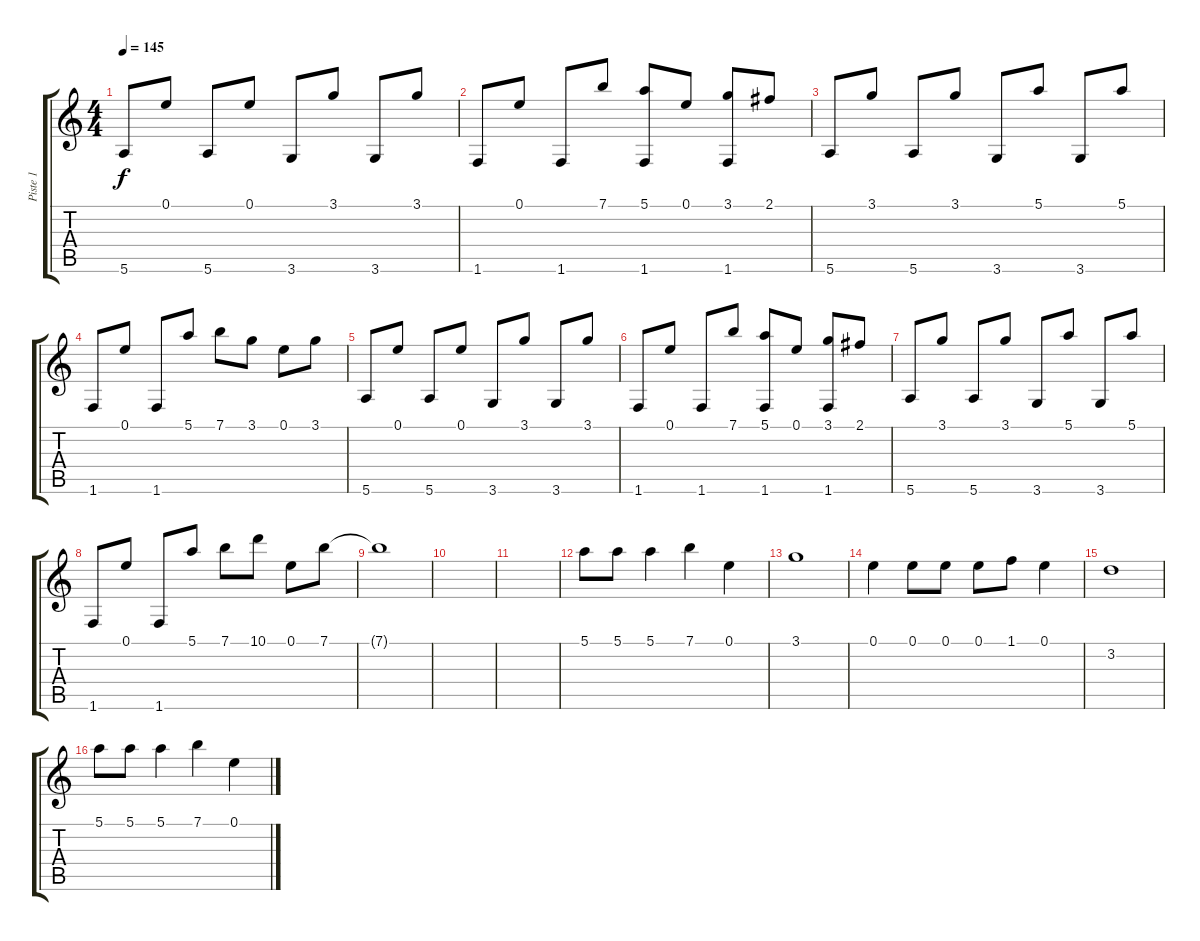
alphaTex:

\track ("Piste 1" "Piste 1") {instrument distortionguitar}
\staff {score tabs}
\tuning (E4 B3 G3 D3 A2 E2) {hide}
\ts (4 4)
\tempo 145
\clef g2
\ks c
5.6.8{dy f} 0.1.8 5.6.8 0.1.8 3.6.8 3.1.8 3.6.8 3.1.8 |
1.6.8 0.1.8 1.6.8 7.1.8 (5.1 1.6).8 0.1.8 (3.1 1.6).8 2.1.8 |
5.6.8 3.1.8 5.6.8 3.1.8 3.6.8 5.1.8 3.6.8 5.1.8 |
1.6.8 0.1.8 1.6.8 5.1.8 7.1.8 3.1.8 0.1.8 3.1.8 |
5.6.8 0.1.8 5.6.8 0.1.8 3.6.8 3.1.8 3.6.8 3.1.8 |
1.6.8 0.1.8 1.6.8 7.1.8 (5.1 1.6).8 0.1.8 (3.1 1.6).8 2.1.8 |
5.6.8 3.1.8 5.6.8 3.1.8 3.6.8 5.1.8 3.6.8 5.1.8 |
1.6.8 0.1.8 1.6.8 5.1.8 7.1.8 10.1.8 0.1.8 7.1.8 |
7.1{t}.1 |
|
|
5.1.8 5.1.8 5.1.4 7.1.4 0.1.4 |
3.1.1 |
0.1.4 0.1.8 0.1.8 0.1.8 1.1.8 0.1.4 |
3.2.1 |
5.1.8 5.1.8 5.1.4 7.1.4 0.1.4
